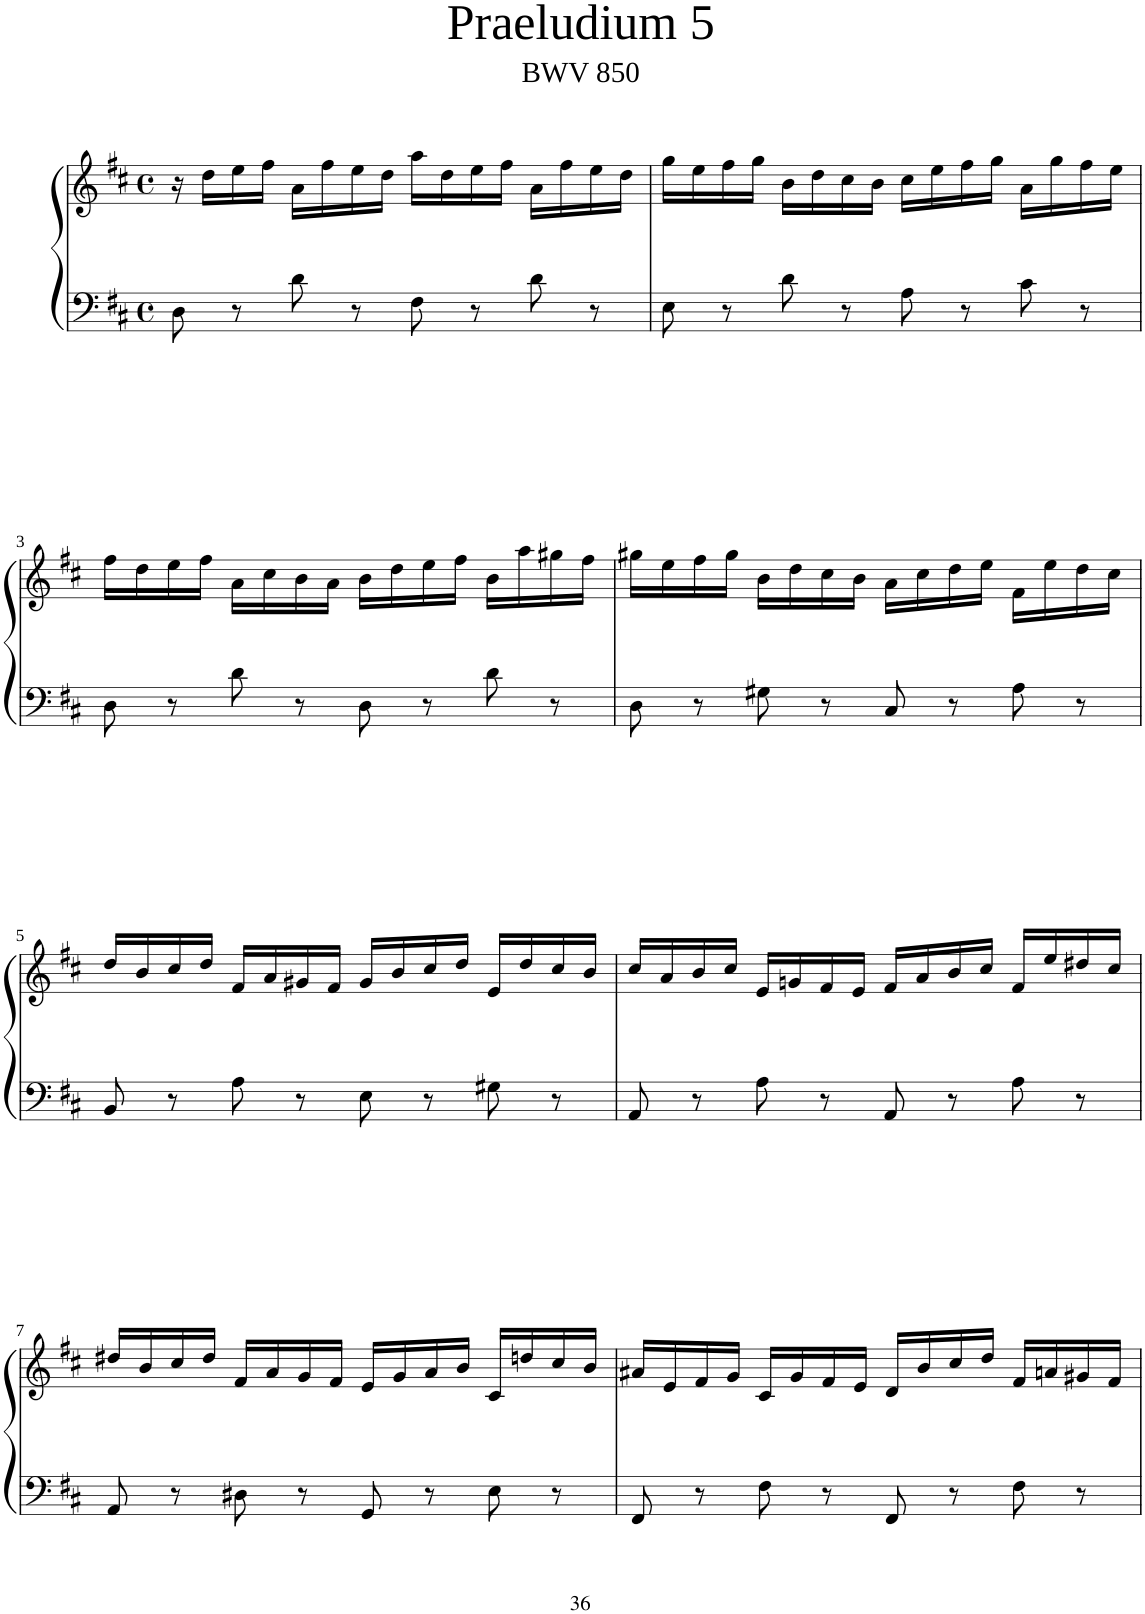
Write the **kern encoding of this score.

**kern	**kern
*part1	*part1
*staff2	*staff1
*I"Piano	*
*I'Pno	*
*clefF4	*clefG2
*k[f#c#]	*k[f#c#]
*M4/4	*M4/4
*met(c)	*met(c)
=1	=1
8D\	16r
.	16dd\LL
8r	16ee\
.	16ff#\JJ
8d\	16a\LL
.	16ff#\
8r	16ee\
.	16dd\JJ
8F#\	16aa\LL
.	16dd\
8r	16ee\
.	16ff#\JJ
8d\	16a\LL
.	16ff#\
8r	16ee\
.	16dd\JJ
=2	=2
8E\	16gg\LL
.	16ee\
8r	16ff#\
.	16gg\JJ
8d\	16b\LL
.	16dd\
8r	16cc#\
.	16b\JJ
8A\	16cc#\LL
.	16ee\
8r	16ff#\
.	16gg\JJ
8c#\	16a\LL
.	16gg\
8r	16ff#\
.	16ee\JJ
!!LO:LB:g=z
=3	=3
8D\	16ff#\LL
.	16dd\
8r	16ee\
.	16ff#\JJ
8d\	16a\LL
.	16cc#\
8r	16b\
.	16a\JJ
8D\	16b\LL
.	16dd\
8r	16ee\
.	16ff#\JJ
8d\	16b\LL
.	16aa\
8r	16gg#X\
.	16ff#\JJ
=4	=4
8D\	16gg#X\LL
.	16ee\
8r	16ff#\
.	16gg#\JJ
8G#X\	16b\LL
.	16dd\
8r	16cc#\
.	16b\JJ
8C#/	16a\LL
.	16cc#\
8r	16dd\
.	16ee\JJ
8A\	16f#\LL
.	16ee\
8r	16dd\
.	16cc#\JJ
!!LO:LB:g=z
=5	=5
8BB/	16dd/LL
.	16b/
8r	16cc#/
.	16dd/JJ
8A\	16f#/LL
.	16a/
8r	16g#X/
.	16f#/JJ
8E\	16g#/LL
.	16b/
8r	16cc#/
.	16dd/JJ
8G#X\	16e/LL
.	16dd/
8r	16cc#/
.	16b/JJ
=6	=6
8AA/	16cc#/LL
.	16a/
8r	16b/
.	16cc#/JJ
8A\	16e/LL
.	16gn/
8r	16f#/
.	16e/JJ
8AA/	16f#/LL
.	16a/
8r	16b/
.	16cc#/JJ
8A\	16f#/LL
.	16ee/
8r	16dd#X/
.	16cc#/JJ
!!LO:LB:g=z
=7	=7
8AA/	16dd#X/LL
.	16b/
8r	16cc#/
.	16dd#/JJ
8D#X\	16f#/LL
.	16a/
8r	16g/
.	16f#/JJ
8GG/	16e/LL
.	16g/
8r	16a/
.	16b/JJ
8E\	16c#/LL
.	16ddn/
8r	16cc#/
.	16b/JJ
=8	=8
8FF#/	16a#X/LL
.	16e/
8r	16f#/
.	16g/JJ
8F#\	16c#/LL
.	16g/
8r	16f#/
.	16e/JJ
8FF#/	16d/LL
.	16b/
8r	16cc#/
.	16dd/JJ
8F#\	16f#/LL
.	16an/
8r	16g#X/
.	16f#/JJ
=	=
*-	*-
